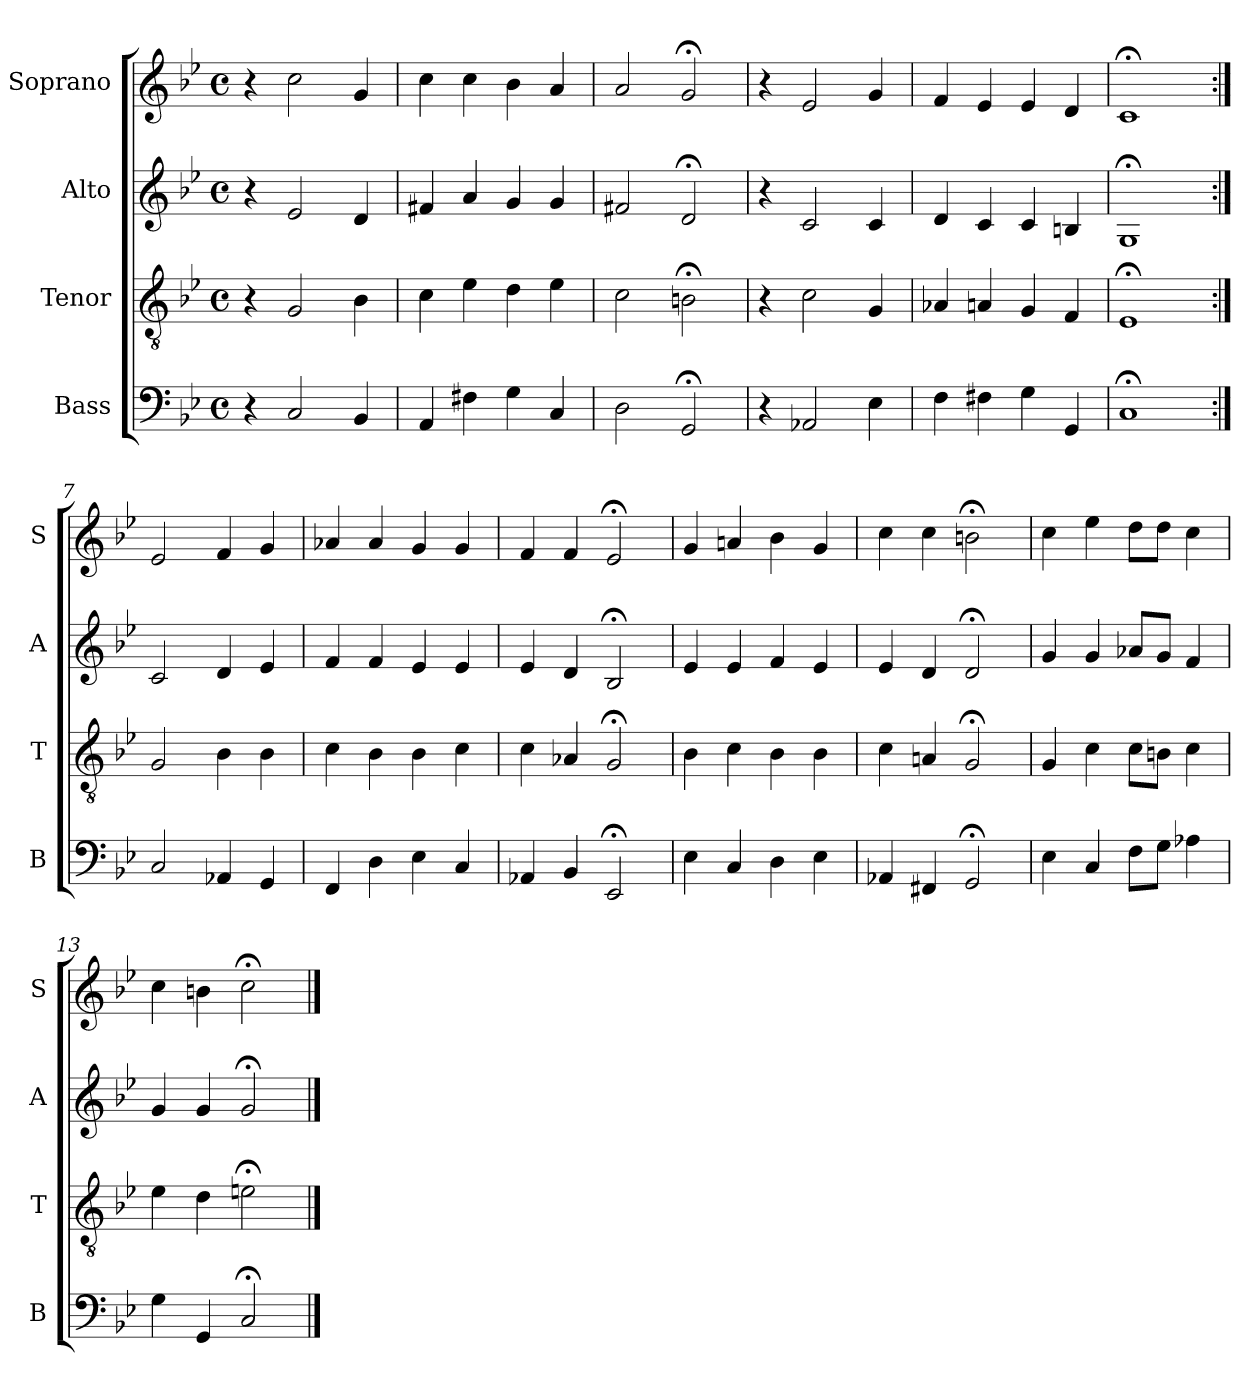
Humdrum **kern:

**kern	**kern	**kern	**kern
*part4	*part3	*part2	*part1
*staff4	*staff3	*staff2	*staff1
*I"Bass	*I"Tenor	*I"Alto	*I"Soprano
*I'B	*I'T	*I'A	*I'S
*clefF4	*clefGv2	*clefG2	*clefG2
*k[b-e-]	*k[b-e-]	*k[b-e-]	*k[b-e-]
*M4/4	*M4/4	*M4/4	*M4/4
*met(c)	*met(c)	*met(c)	*met(c)
*MM100	*MM100	*MM100	*MM100
=1	=1	=1	=1
4r	4r	4r	4r
2C	2G	2e-	2cc
4BB-	4B-	4d	4g
=2	=2	=2	=2
4AA	4c	4f#X	4cc
4F#X	4e-	4a	4cc
4G	4d	4g	4b-
4C	4e-	4g	4a
=3	=3	=3	=3
2D	2c	2f#X	2a
2GG;<	2Bn;<	2d;<	2g;<
=4	=4	=4	=4
4r	4r	4r	4r
2AA-X	2c	2c	2e-
4E-	4G	4c	4g
=5	=5	=5	=5
4F	4A-X	4d	4f
4F#X	4An	4c	4e-
4G	4G	4c	4e-
4GG	4F	4Bn	4d
=6	=6	=6	=6
1C;<	1E-;<	1G;<	1c;<
=7:|!	=7:|!	=7:|!	=7:|!
2C	2G	2c	2e-
4AA-X	4B-	4d	4f
4GG	4B-	4e-	4g
=8	=8	=8	=8
4FF	4c	4f	4a-X
4D	4B-	4f	4a-
4E-	4B-	4e-	4g
4C	4c	4e-	4g
=9	=9	=9	=9
4AA-X	4c	4e-	4f
4BB-	4A-X	4d	4f
2EE-;<	2G;<	2B-;<	2e-;<
=10	=10	=10	=10
4E-	4B-	4e-	4g
4C	4c	4e-	4an
4D	4B-	4f	4b-
4E-	4B-	4e-	4g
=11	=11	=11	=11
4AA-X	4c	4e-	4cc
4FF#X	4An	4d	4cc
2GG;<	2G;<	2d;<	2bn;<
=12	=12	=12	=12
4E-	4G	4g	4cc
4C	4c	4g	4ee-
8FL	8cL	8a-XL	8ddL
8GJ	8BnJ	8gJ	8ddJ
4A-X	4c	4f	4cc
=13	=13	=13	=13
4G	4e-	4g	4cc
4GG	4d	4g	4bn
2C;<	2en;<	2g;<	2cc;<
==	==	==	==
*-	*-	*-	*-
